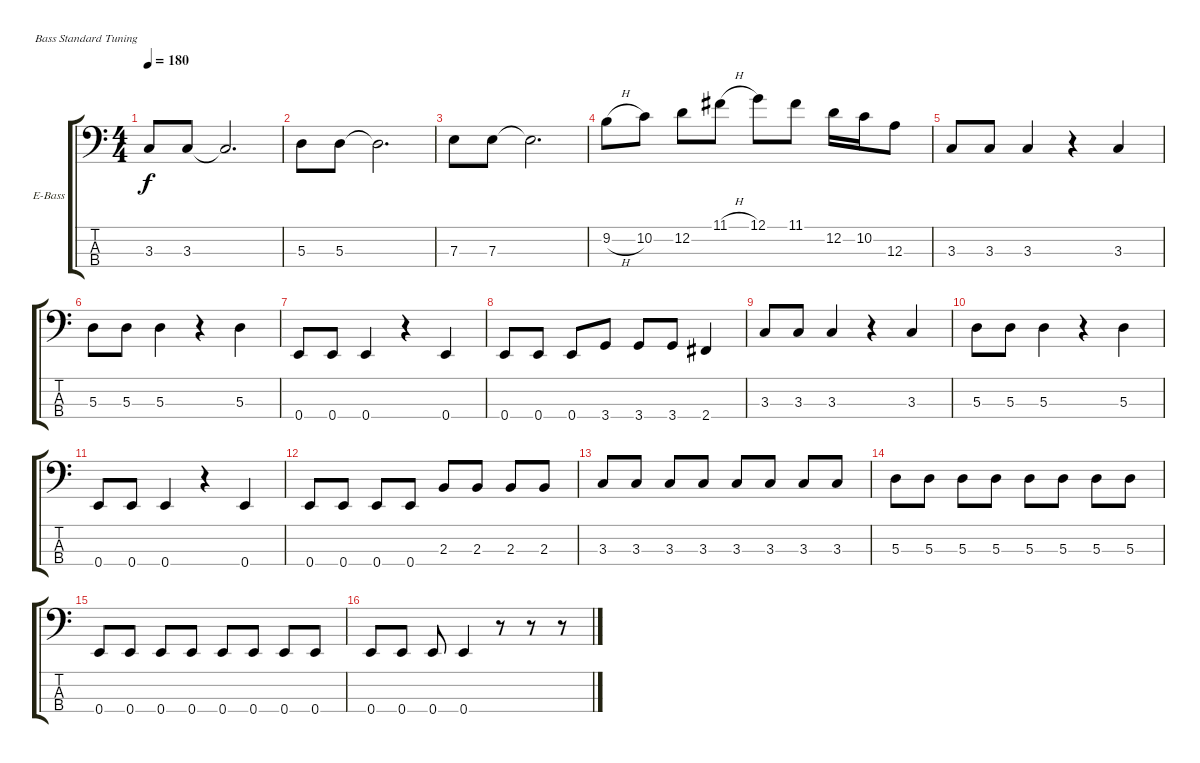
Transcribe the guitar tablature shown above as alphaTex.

\defaultSystemsLayout 4
\bracketExtendMode groupsimilarinstruments
\firstSystemTrackNameOrientation horizontal
\otherSystemsTrackNameOrientation horizontal
\track ("Басс Гитара" "E-Bass") {instrument electricbassfinger}
\staff {score tabs}
\tuning (G2 D2 A1 E1)
\ts (4 4)
\tempo 180
\clef f4
\scale
0.333333
\ks c
3.3.8{dy f} 3.3.8 3.3{t}.2{d} |
\scale
0.333333 5.3.8 5.3.8 5.3{t}.2{d} |
\scale
0.333333 7.3.8 7.3.8 7.3{t}.2{d} |
\scale
0.333333 9.2{h}.8 10.2.8 12.2.8 11.1{h}.8 12.1.8 11.1.8 12.2.16 10.2.16 12.3.8 |
\scale
0.333333 3.3.8 3.3.8 3.3.4 r.4 3.3.4 |
\scale
0.333333 5.3.8 5.3.8 5.3.4 r.4 5.3.4 |
\scale
0.333333 0.4.8 0.4.8 0.4.4 r.4 0.4.4 |
\scale
0.333333 0.4.8 0.4.8 0.4.8 3.4.8 3.4.8 3.4.8 2.4.4 |
\scale
0.333333 3.3.8 3.3.8 3.3.4 r.4 3.3.4 |
\scale
0.333333 5.3.8 5.3.8 5.3.4 r.4 5.3.4 |
\scale
0.333333 0.4.8 0.4.8 0.4.4 r.4 0.4.4 |
\scale
0.333333 0.4.8 0.4.8 0.4.8 0.4.8 2.3.8 2.3.8 2.3.8 2.3.8 |
\scale
0.333333 3.3.8 3.3.8 3.3.8 3.3.8 3.3.8 3.3.8 3.3.8 3.3.8 |
\scale
0.333333 5.3.8 5.3.8 5.3.8 5.3.8 5.3.8 5.3.8 5.3.8 5.3.8 |
\scale
0.333333 0.4.8 0.4.8 0.4.8 0.4.8 0.4.8 0.4.8 0.4.8 0.4.8 |
\scale
0.333333 0.4.8 0.4.8 0.4.8 0.4.4 r.8 r.8 r.8
